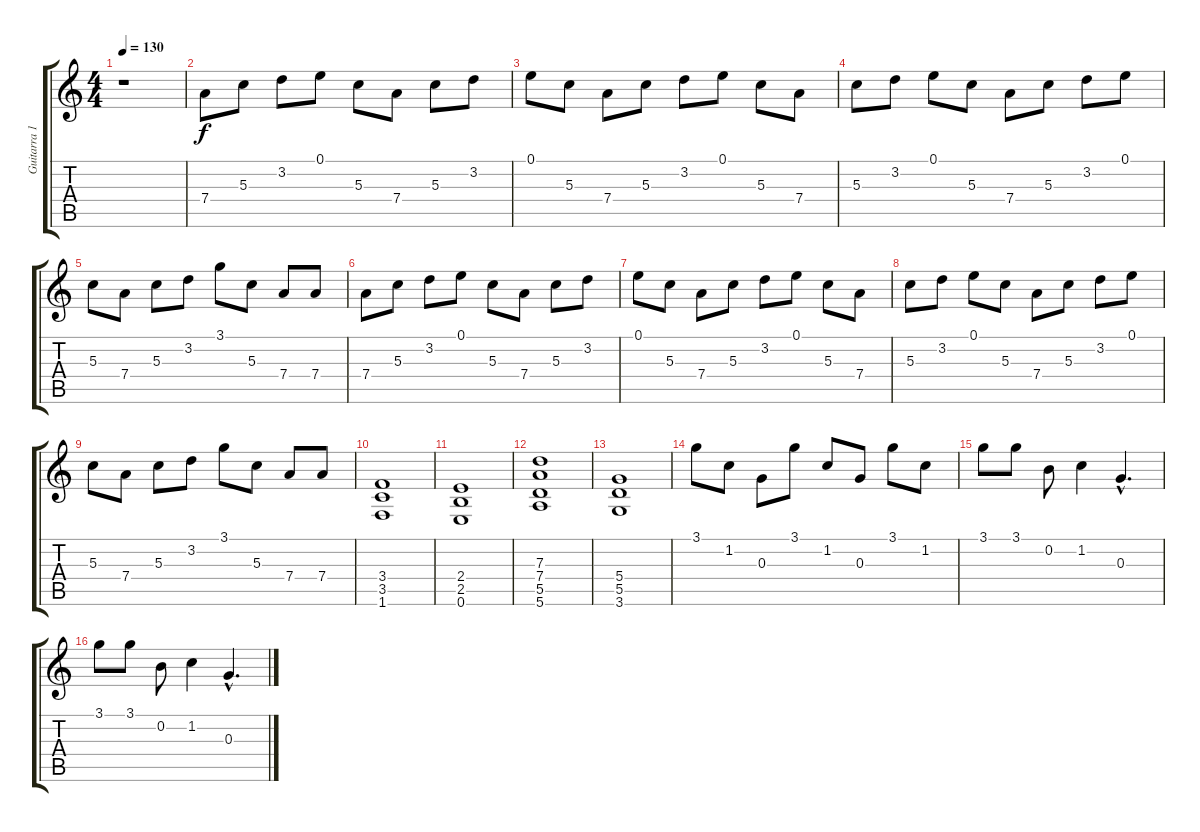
\track ("Guitarra 1" "Guitarra 1") {instrument overdrivenguitar}
\staff {score tabs}
\tuning (E4 B3 G3 D3 A2 E2) {hide}
\ts (4 4)
\tempo 130
\clef g2
\ks c
r.1{dy f} |
7.4.8 5.3.8 3.2.8 0.1.8 5.3.8 7.4.8 5.3.8 3.2.8 |
0.1.8 5.3.8 7.4.8 5.3.8 3.2.8 0.1.8 5.3.8 7.4.8 |
5.3.8 3.2.8 0.1.8 5.3.8 7.4.8 5.3.8 3.2.8 0.1.8 |
5.3.8 7.4.8 5.3.8 3.2.8 3.1.8 5.3.8 7.4.8 7.4.8 |
7.4.8 5.3.8 3.2.8 0.1.8 5.3.8 7.4.8 5.3.8 3.2.8 |
0.1.8 5.3.8 7.4.8 5.3.8 3.2.8 0.1.8 5.3.8 7.4.8 |
5.3.8 3.2.8 0.1.8 5.3.8 7.4.8 5.3.8 3.2.8 0.1.8 |
5.3.8 7.4.8 5.3.8 3.2.8 3.1.8 5.3.8 7.4.8 7.4.8 |
(3.4 3.5 1.6).1 |
(2.4 2.5 0.6).1 |
(7.3 7.4 5.5 5.6).1 |
(5.4 5.5 3.6).1 |
3.1.8 1.2.8 0.3.8 3.1.8 1.2.8 0.3.8 3.1.8 1.2.8 |
3.1.8 3.1.8 0.2.8 1.2.4 0.3{hac}.4{d} |
3.1.8 3.1.8 0.2.8 1.2.4 0.3{hac}.4{d}
